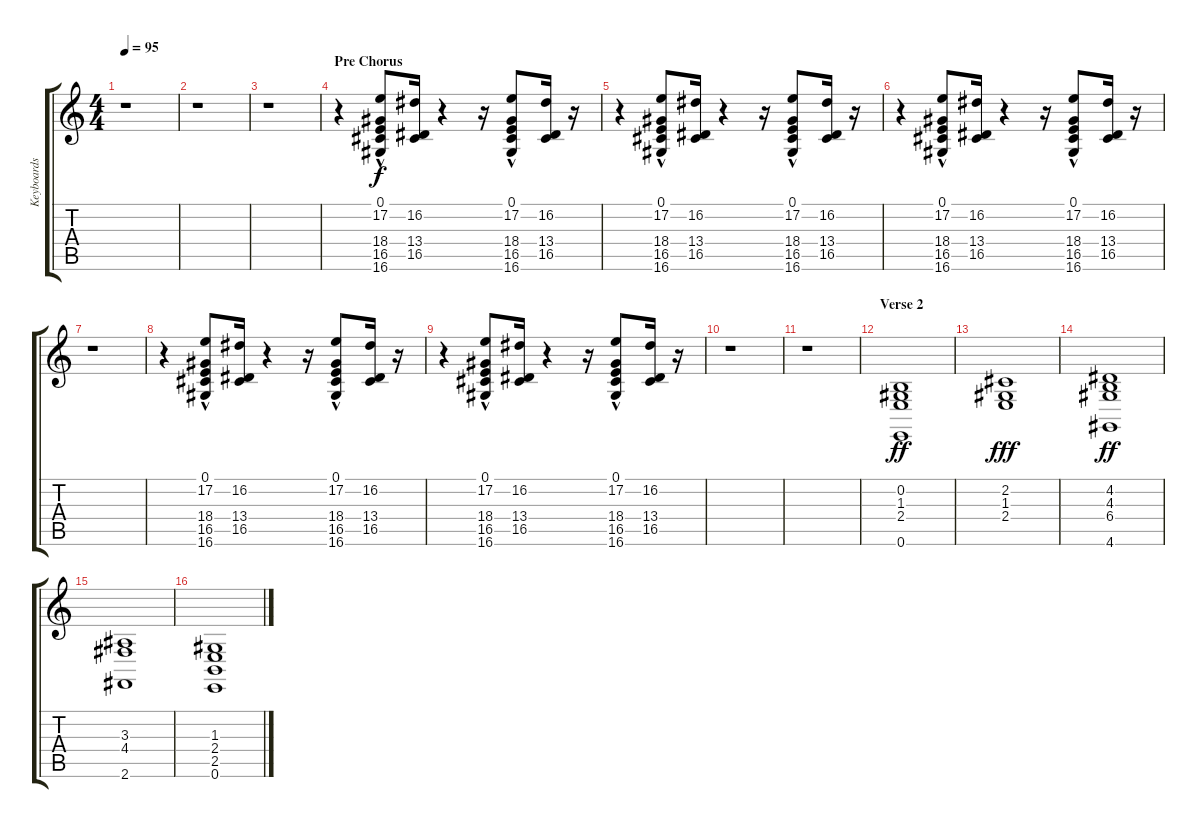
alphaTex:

\track ("Keyboards" "Keyboards") {instrument choiraahs}
\staff {score tabs}
\tuning (E4 B3 G3 D3 A2 E2) {hide}
\ts (4 4)
\tempo 95
\clef g2
\ks c
r.1{dy f} |
r.1 |
r.1 |
\section ("" "Pre Chorus")
r.4 (0.1 17.2 18.4{hac} 16.5 16.6{hac}).8 (16.2 13.4 16.5).16 r.4 r.16 (0.1 17.2 18.4{hac} 16.5 16.6{hac}).8 (16.2 13.4 16.5).16 r.16 |
r.4 (0.1 17.2 18.4{hac} 16.5 16.6{hac}).8 (16.2 13.4 16.5).16 r.4 r.16 (0.1 17.2 18.4{hac} 16.5 16.6{hac}).8 (16.2 13.4 16.5).16 r.16 |
r.4 (0.1 17.2 18.4{hac} 16.5 16.6{hac}).8 (16.2 13.4 16.5).16 r.4 r.16 (0.1 17.2 18.4{hac} 16.5 16.6{hac}).8 (16.2 13.4 16.5).16 r.16 |
r.1 |
r.4 (0.1 17.2 18.4{hac} 16.5 16.6{hac}).8 (16.2 13.4 16.5).16 r.4 r.16 (0.1 17.2 18.4{hac} 16.5 16.6{hac}).8 (16.2 13.4 16.5).16 r.16 |
r.4 (0.1 17.2 18.4{hac} 16.5 16.6{hac}).8 (16.2 13.4 16.5).16 r.4 r.16 (0.1 17.2 18.4{hac} 16.5 16.6{hac}).8 (16.2 13.4 16.5).16 r.16 |
r.1 |
r.1 |
\section ("" "Verse 2")
(0.2 1.3 2.4 0.6).1{dy ff volume 9 instrument stringensemble1} |
(2.2 1.3 2.4).1{dy fff} |
(4.2 4.3 6.4 4.6).1{dy ff} |
(3.3 4.4 2.6).1 |
(1.3 2.4 2.5 0.6).1
